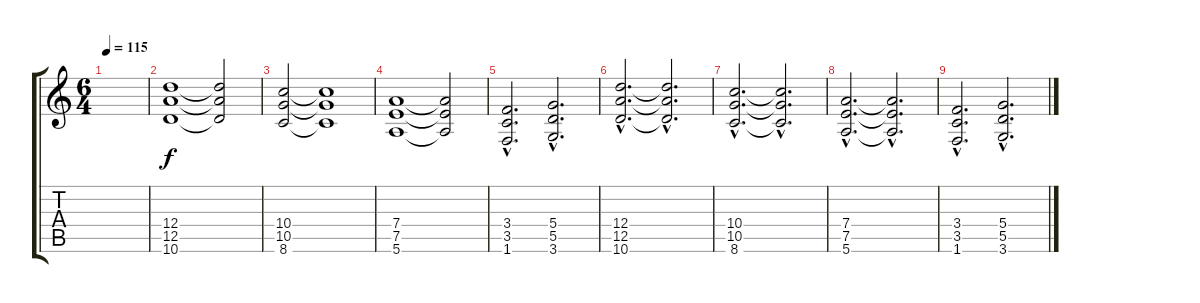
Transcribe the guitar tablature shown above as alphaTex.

\track "" {instrument distortionguitar}
\staff {score tabs}
\tuning (E4 B3 G3 D3 A2 E2) {hide}
\ts (6 4)
\tempo 115
\clef g2
\ks c
|
(12.4 12.5 10.6).1 (12.4{t} 12.5{t} 10.6{t}).2 |
(10.4 10.5 8.6).2 (10.4{t} 10.5{t} 8.6{t}).1 |
(7.4 7.5 5.6).1 (7.4{t} 7.5{t} 5.6{t}).2 |
(3.4{hac} 3.5{hac} 1.6{hac}).2{d} (5.4{hac} 5.5{hac} 3.6{hac}).2{d} |
(12.4{hac} 12.5{hac} 10.6{hac}).2{d} (12.4{hac t} 12.5{hac t} 10.6{hac t}).2{d} |
(10.4{hac} 10.5{hac} 8.6{hac}).2{d} (10.4{hac t} 10.5{hac t} 8.6{hac t}).2{d} |
(7.4{hac} 7.5{hac} 5.6{hac}).2{d} (7.4{hac t} 7.5{hac t} 5.6{hac t}).2{d} |
(3.4{hac} 3.5{hac} 1.6{hac}).2{d} (5.4{hac} 5.5{hac} 3.6{hac}).2{d}
